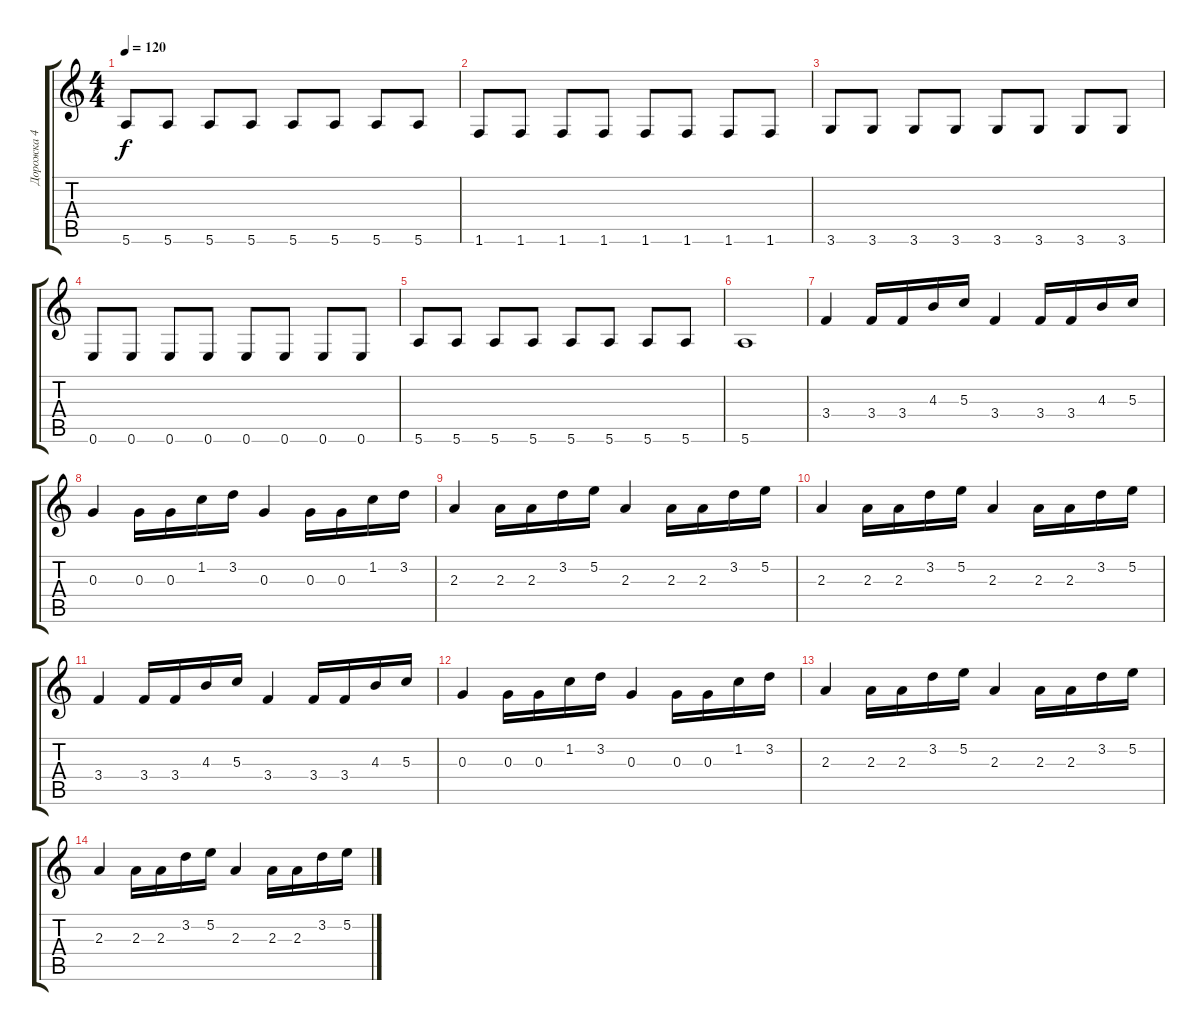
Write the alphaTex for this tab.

\track ("Дорожка 4" "Дорожка 4") {instrument electricbasspick}
\staff {score tabs}
\tuning (E4 B3 G3 D3 A2 E2) {hide}
\ts (4 4)
\tempo 120
\clef g2
\ks c
5.6.8{dy f} 5.6.8 5.6.8 5.6.8 5.6.8 5.6.8 5.6.8 5.6.8 |
1.6.8 1.6.8 1.6.8 1.6.8 1.6.8 1.6.8 1.6.8 1.6.8 |
3.6.8 3.6.8 3.6.8 3.6.8 3.6.8 3.6.8 3.6.8 3.6.8 |
0.6.8 0.6.8 0.6.8 0.6.8 0.6.8 0.6.8 0.6.8 0.6.8 |
5.6.8 5.6.8 5.6.8 5.6.8 5.6.8 5.6.8 5.6.8 5.6.8 |
5.6.1 |
3.4.4 3.4.16 3.4.16 4.3.16 5.3.16 3.4.4 3.4.16 3.4.16 4.3.16 5.3.16 |
0.3.4 0.3.16 0.3.16 1.2.16 3.2.16 0.3.4 0.3.16 0.3.16 1.2.16 3.2.16 |
2.3.4 2.3.16 2.3.16 3.2.16 5.2.16 2.3.4 2.3.16 2.3.16 3.2.16 5.2.16 |
2.3.4 2.3.16 2.3.16 3.2.16 5.2.16 2.3.4 2.3.16 2.3.16 3.2.16 5.2.16 |
3.4.4 3.4.16 3.4.16 4.3.16 5.3.16 3.4.4 3.4.16 3.4.16 4.3.16 5.3.16 |
0.3.4 0.3.16 0.3.16 1.2.16 3.2.16 0.3.4 0.3.16 0.3.16 1.2.16 3.2.16 |
2.3.4 2.3.16 2.3.16 3.2.16 5.2.16 2.3.4 2.3.16 2.3.16 3.2.16 5.2.16 |
2.3.4 2.3.16 2.3.16 3.2.16 5.2.16 2.3.4 2.3.16 2.3.16 3.2.16 5.2.16
